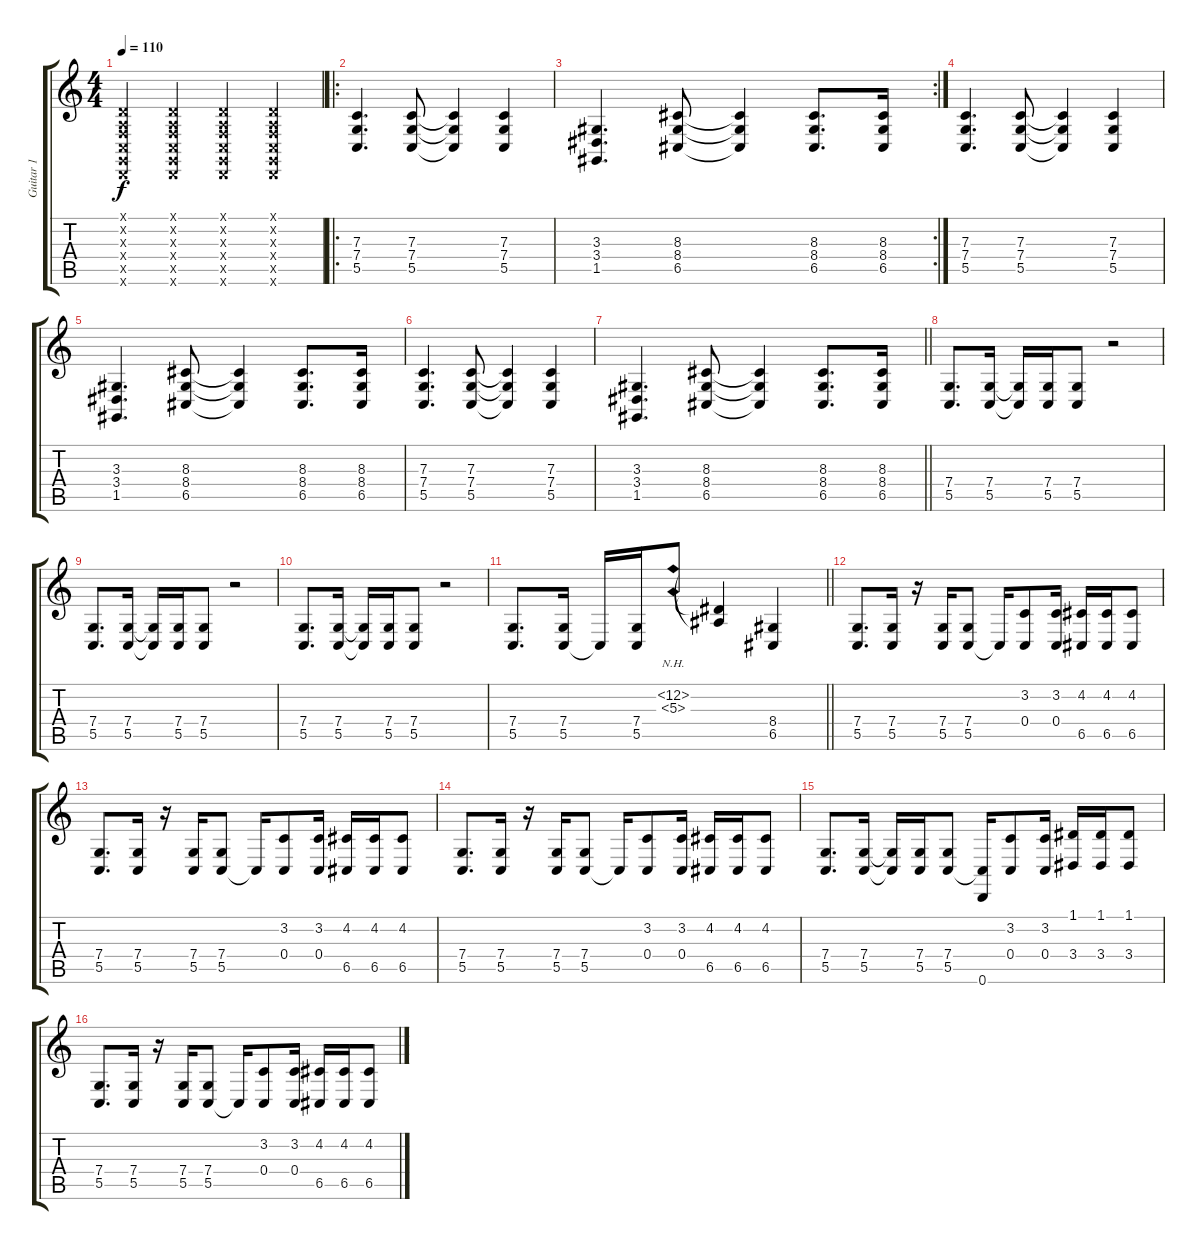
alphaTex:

\track ("Guitar 1" "Guitar 1") {instrument lead2sawtooth}
\staff {score tabs}
\tuning (D4 A3 F3 C3 G2 D2) {hide}
\ts (4 4)
\tempo 110
\clef g2
\ks c
(0.1{x} 0.2{x} 0.3{x} 0.4{x} 0.5{x} 0.6{x}).4{dy f instrument lead2sawtooth} (0.1{x} 0.2{x} 0.3{x} 0.4{x} 0.5{x} 0.6{x}).4 (0.1{x} 0.2{x} 0.3{x} 0.4{x} 0.5{x} 0.6{x}).4 (0.1{x} 0.2{x} 0.3{x} 0.4{x} 0.5{x} 0.6{x}).4 |
\ro
(7.3 7.4 5.5).4{d} (7.3 7.4 5.5).8 (7.3{t} 7.4{t} 5.5{t}).4 (7.3 7.4 5.5).4 |
\rc 2
(3.3 3.4 1.5).4{d} (8.3 8.4 6.5).8 (8.3{t} 8.4{t} 6.5{t}).4 (8.3 8.4 6.5).8{d} (8.3 8.4 6.5).16 |
(7.3 7.4 5.5).4{d} (7.3 7.4 5.5).8 (7.3{t} 7.4{t} 5.5{t}).4 (7.3 7.4 5.5).4 |
(3.3 3.4 1.5).4{d} (8.3 8.4 6.5).8 (8.3{t} 8.4{t} 6.5{t}).4 (8.3 8.4 6.5).8{d} (8.3 8.4 6.5).16 |
(7.3 7.4 5.5).4{d} (7.3 7.4 5.5).8 (7.3{t} 7.4{t} 5.5{t}).4 (7.3 7.4 5.5).4 |
\barLineRight lightlight
(3.3 3.4 1.5).4{d} (8.3 8.4 6.5).8 (8.3{t} 8.4{t} 6.5{t}).4 (8.3 8.4 6.5).8{d} (8.3 8.4 6.5).16 |
(7.4 5.5).8{d} (7.4 5.5).16 (7.4{t} 5.5{t}).16 (7.4 5.5).16 (7.4 5.5).8 r.2 |
(7.4 5.5).8{d} (7.4 5.5).16 (7.4{t} 5.5{t}).16 (7.4 5.5).16 (7.4 5.5).8 r.2 |
(7.4 5.5).8{d} (7.4 5.5).16 (7.4{t} 5.5{t}).16 (7.4 5.5).16 (7.4 5.5).8 r.2 |
\barLineRight lightlight
(7.4 5.5).8{d} (7.4 5.5).16 5.5{t}.16 (7.4 5.5).16 (6.2{nh} 5.3{nh}).8 (6.2{t} 5.3{t}).4 (8.4 6.5).4 |
(7.4 5.5).8{d} (7.4 5.5).16 r.16 (7.4 5.5).16 (7.4 5.5).8 5.5{t}.16 (3.2 0.4).8 (3.2 0.4).16 (4.2 6.5).16 (4.2 6.5).16 (4.2 6.5).8 |
(7.4 5.5).8{d} (7.4 5.5).16 r.16 (7.4 5.5).16 (7.4 5.5).8 5.5{t}.16 (3.2 0.4).8 (3.2 0.4).16 (4.2 6.5).16 (4.2 6.5).16 (4.2 6.5).8 |
(7.4 5.5).8{d} (7.4 5.5).16 r.16 (7.4 5.5).16 (7.4 5.5).8 5.5{t}.16 (3.2 0.4).8 (3.2 0.4).16 (4.2 6.5).16 (4.2 6.5).16 (4.2 6.5).8 |
(7.4 5.5).8{d} (7.4 5.5).16 (7.4{t} 5.5{t}).16 (7.4 5.5).16 (7.4 5.5).8 (5.5{t} 0.6).16 (3.2 0.4).8 (3.2 0.4).16 (1.1 3.4).16 (1.1 3.4).16 (1.1 3.4).8 |
(7.4 5.5).8{d} (7.4 5.5).16 r.16 (7.4 5.5).16 (7.4 5.5).8 5.5{t}.16 (3.2 0.4).8 (3.2 0.4).16 (4.2 6.5).16 (4.2 6.5).16 (4.2 6.5).8
